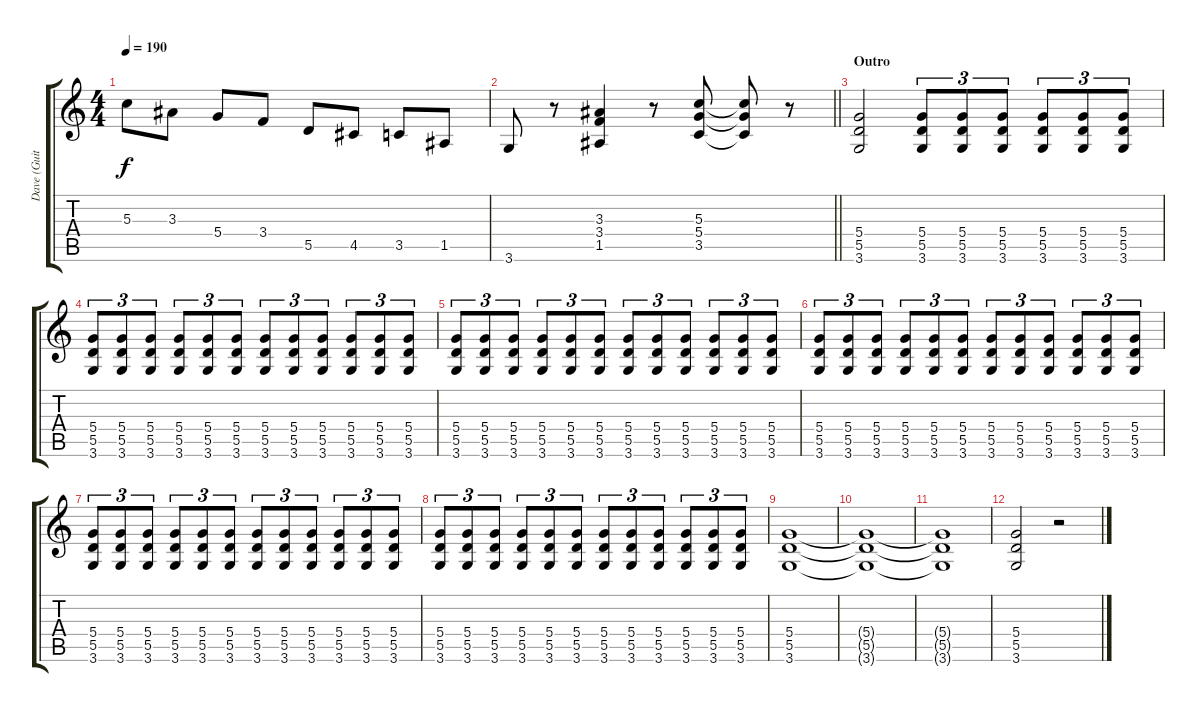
\track ("Dave (Guitar)" "Dave (Guit") {instrument distortionguitar}
\staff {score tabs}
\tuning (E4 B3 G3 D3 A2 E2) {hide}
\ts (4 4)
\tempo 190
\clef g2
\ks c
5.3.8{dy f} 3.3.8 5.4.8 3.4.8 5.5.8 4.5.8 3.5.8 1.5.8 |
\barLineRight lightlight
3.6.8 r.8 (3.3 3.4 1.5).4 r.8 (5.3 5.4 3.5).8 (5.3{t} 5.4{t} 3.5{t}).8 r.8 |
\section ("" "Outro")
(5.4 5.5 3.6).2 (5.4 5.5 3.6).8{tu (3 2)} (5.4 5.5 3.6).8{tu (3 2)} (5.4 5.5 3.6).8{tu (3 2)} (5.4 5.5 3.6).8{tu (3 2)} (5.4 5.5 3.6).8{tu (3 2)} (5.4 5.5 3.6).8{tu (3 2)} |
(5.4 5.5 3.6).8{tu (3 2)} (5.4 5.5 3.6).8{tu (3 2)} (5.4 5.5 3.6).8{tu (3 2)} (5.4 5.5 3.6).8{tu (3 2)} (5.4 5.5 3.6).8{tu (3 2)} (5.4 5.5 3.6).8{tu (3 2)} (5.4 5.5 3.6).8{tu (3 2)} (5.4 5.5 3.6).8{tu (3 2)} (5.4 5.5 3.6).8{tu (3 2)} (5.4 5.5 3.6).8{tu (3 2)} (5.4 5.5 3.6).8{tu (3 2)} (5.4 5.5 3.6).8{tu (3 2)} |
(5.4 5.5 3.6).8{tu (3 2)} (5.4 5.5 3.6).8{tu (3 2)} (5.4 5.5 3.6).8{tu (3 2)} (5.4 5.5 3.6).8{tu (3 2)} (5.4 5.5 3.6).8{tu (3 2)} (5.4 5.5 3.6).8{tu (3 2)} (5.4 5.5 3.6).8{tu (3 2)} (5.4 5.5 3.6).8{tu (3 2)} (5.4 5.5 3.6).8{tu (3 2)} (5.4 5.5 3.6).8{tu (3 2)} (5.4 5.5 3.6).8{tu (3 2)} (5.4 5.5 3.6).8{tu (3 2)} |
(5.4 5.5 3.6).8{tu (3 2)} (5.4 5.5 3.6).8{tu (3 2)} (5.4 5.5 3.6).8{tu (3 2)} (5.4 5.5 3.6).8{tu (3 2)} (5.4 5.5 3.6).8{tu (3 2)} (5.4 5.5 3.6).8{tu (3 2)} (5.4 5.5 3.6).8{tu (3 2)} (5.4 5.5 3.6).8{tu (3 2)} (5.4 5.5 3.6).8{tu (3 2)} (5.4 5.5 3.6).8{tu (3 2)} (5.4 5.5 3.6).8{tu (3 2)} (5.4 5.5 3.6).8{tu (3 2)} |
(5.4 5.5 3.6).8{tu (3 2)} (5.4 5.5 3.6).8{tu (3 2)} (5.4 5.5 3.6).8{tu (3 2)} (5.4 5.5 3.6).8{tu (3 2)} (5.4 5.5 3.6).8{tu (3 2)} (5.4 5.5 3.6).8{tu (3 2)} (5.4 5.5 3.6).8{tu (3 2)} (5.4 5.5 3.6).8{tu (3 2)} (5.4 5.5 3.6).8{tu (3 2)} (5.4 5.5 3.6).8{tu (3 2)} (5.4 5.5 3.6).8{tu (3 2)} (5.4 5.5 3.6).8{tu (3 2)} |
(5.4 5.5 3.6).8{tu (3 2)} (5.4 5.5 3.6).8{tu (3 2)} (5.4 5.5 3.6).8{tu (3 2)} (5.4 5.5 3.6).8{tu (3 2)} (5.4 5.5 3.6).8{tu (3 2)} (5.4 5.5 3.6).8{tu (3 2)} (5.4 5.5 3.6).8{tu (3 2)} (5.4 5.5 3.6).8{tu (3 2)} (5.4 5.5 3.6).8{tu (3 2)} (5.4 5.5 3.6).8{tu (3 2)} (5.4 5.5 3.6).8{tu (3 2)} (5.4 5.5 3.6).8{tu (3 2)} |
(5.4 5.5 3.6).1 |
(5.4{t} 5.5{t} 3.6{t}).1 |
(5.4{t} 5.5{t} 3.6{t}).1 |
(5.4 5.5 3.6).2 r.2
